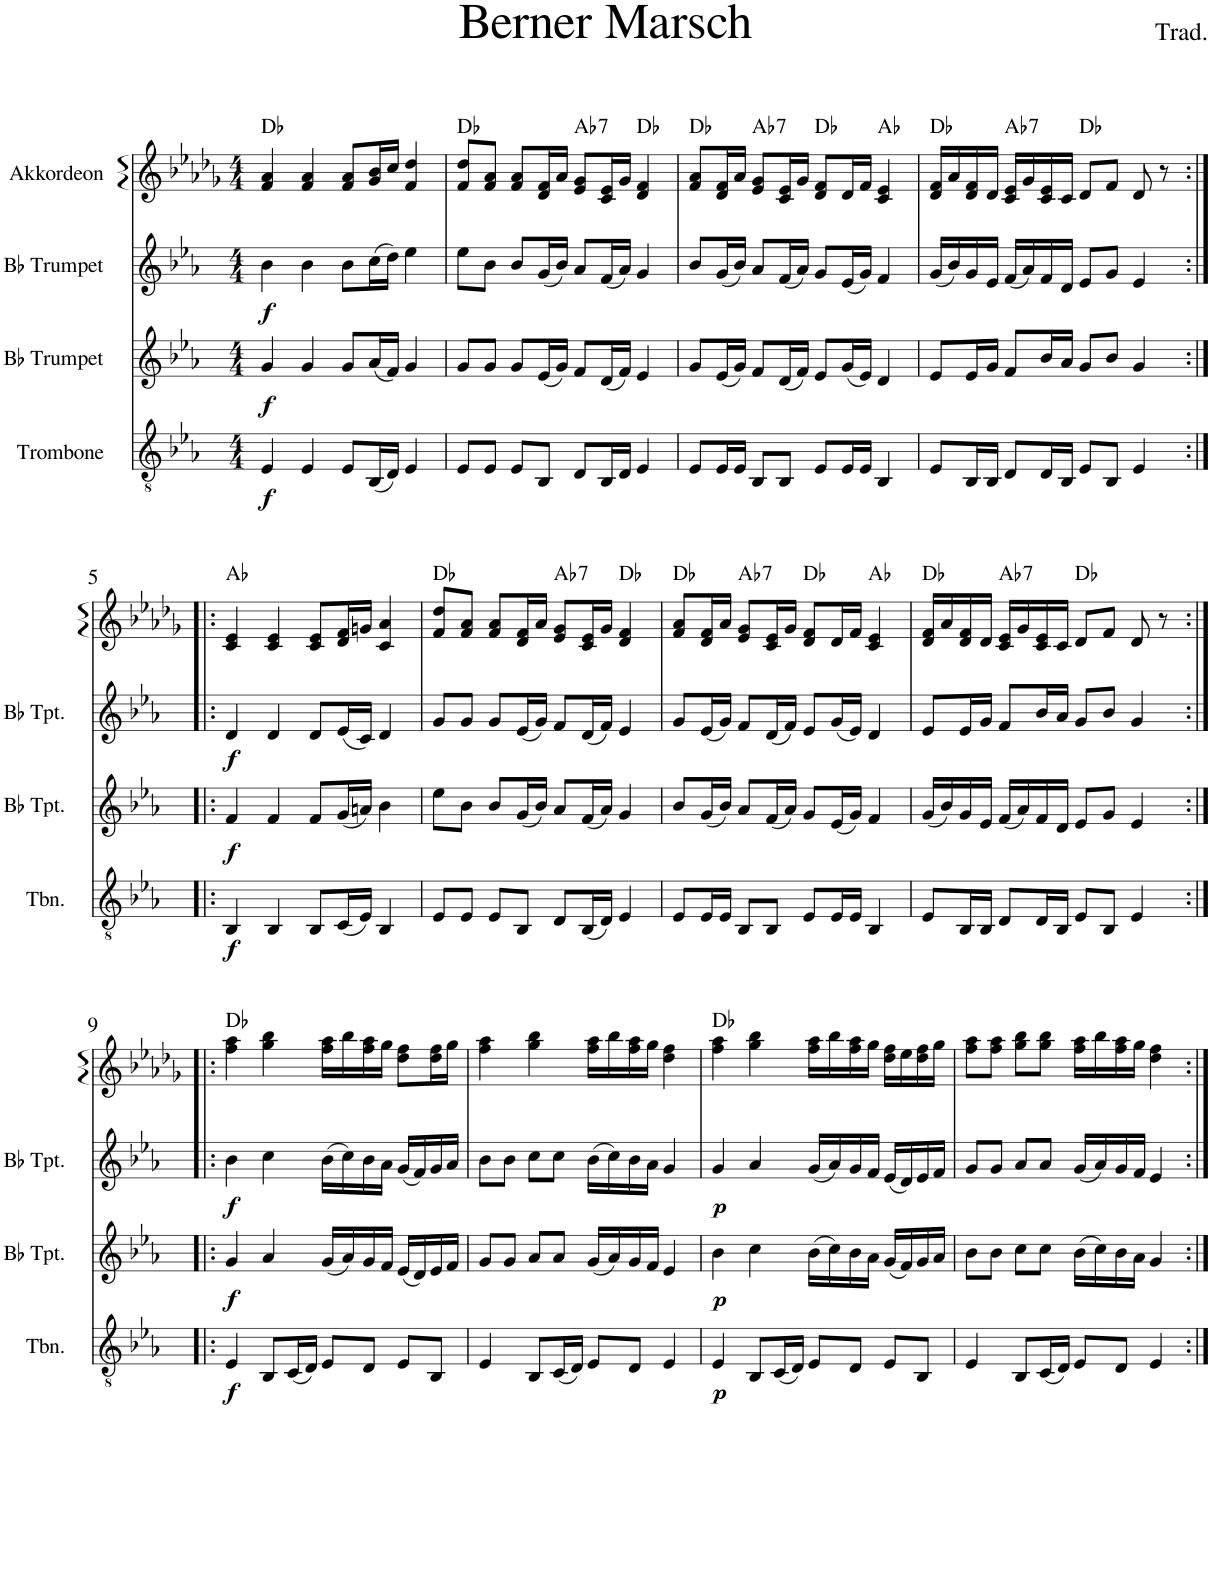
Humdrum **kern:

**kern	**dynam	**kern	**dynam	**kern	**dynam	**kern	**harte
*part4	*part4	*part3	*part3	*part2	*part2	*part1	*part1
*staff4	*staff4	*staff3	*staff3	*staff2	*staff2	*staff1	*
*I"Trombone	*	*I"Bb Trumpet	*	*I"Bb Trumpet	*	*I"Akkordeon	*
*I'Tbn.	*	*I'Bb Tpt.	*	*I'Bb Tpt.	*	*	*
*clefGv2	*	*clefG2	*	*clefG2	*	*clefG2	*
*Trd1c2	*	*Trd1c2	*	*Trd1c2	*	*	*
*k[b-e-a-]	*	*k[b-e-a-]	*	*k[b-e-a-]	*	*k[b-e-a-d-g-]	*
*M4/4	*	*M4/4	*	*M4/4	*	*M4/4	*
=1	=1	=1	=1	=1	=1	=1	=1
!	!LO:DY:b	!	!LO:DY:b	!	!LO:DY:b	!	!
4E-/	f	4g/	f	4b-\	f	4f/ 4a-/	Db:maj
4E-/	.	4g/	.	4b-\	.	4f/ 4a-/	.
8E-/L	.	8g/L	.	8b-\L	.	8f/ 8a-/L	.
(16BB-/L	.	(16a-/L	.	(16cc\L	.	16g-/ 16b-/L	.
16D/JJ)	.	16f/JJ)	.	16dd\JJ)	.	16cc/JJ	.
4E-/	.	4g/	.	4ee-\	.	4f/ 4dd-/	.
=2	=2	=2	=2	=2	=2	=2	=2
8E-/L	.	8g/L	.	8ee-\L	.	8f/ 8dd-/L	Db:maj
8E-/J	.	8g/J	.	8b-\J	.	8f/ 8a-/J	.
8E-/L	.	8g/L	.	8b-/L	.	8f/ 8a-/L	.
8BB-/J	.	(16e-/L	.	(16g/L	.	16d-/ 16f/L	.
.	.	16g/JJ)	.	16b-/JJ)	.	16a-/JJ	.
!	!	!	!	!	!	!	!LO:H:kt=7
8D/L	.	8f/L	.	8a-/L	.	8e-/ 8g-/L	Ab:7
16BB-/L	.	(16d/L	.	(16f/L	.	16c/ 16e-/L	.
16D/JJ	.	16f/JJ)	.	16a-/JJ)	.	16g-/JJ	.
4E-/	.	4e-/	.	4g/	.	4d-/ 4f/	Db:maj
=3	=3	=3	=3	=3	=3	=3	=3
8E-/L	.	8g/L	.	8b-/L	.	8f/ 8a-/L	Db:maj
16E-/L	.	(16e-/L	.	(16g/L	.	16d-/ 16f/L	.
16E-/JJ	.	16g/JJ)	.	16b-/JJ)	.	16a-/JJ	.
!	!	!	!	!	!	!	!LO:H:kt=7
8BB-/L	.	8f/L	.	8a-/L	.	8e-/ 8g-/L	Ab:7
8BB-/J	.	(16d/L	.	(16f/L	.	16c/ 16e-/L	.
.	.	16f/JJ)	.	16a-/JJ)	.	16g-/JJ	.
8E-/L	.	8e-/L	.	8g/L	.	8d-/ 8f/L	Db:maj
16E-/L	.	(16g/L	.	(16e-/L	.	16d-/L	.
16E-/JJ	.	16e-/JJ)	.	16g/JJ)	.	16f/JJ	.
4BB-/	.	4d/	.	4f/	.	4c/ 4e-/	Ab:maj
=4	=4	=4	=4	=4	=4	=4	=4
8E-/L	.	8e-/L	.	(16g/LL	.	16d-/ 16f/LL	Db:maj
.	.	.	.	16b-/)	.	16a-/	.
16BB-/L	.	16e-/L	.	16g/	.	16d-/ 16f/	.
16BB-/JJ	.	16g/JJ	.	16e-/JJ	.	16d-/JJ	.
!	!	!	!	!	!	!	!LO:H:kt=7
8D/L	.	8f/L	.	(16f/LL	.	16c/ 16e-/LL	Ab:7
.	.	.	.	16a-/)	.	16g-/	.
16D/L	.	16b-/L	.	16f/	.	16c/ 16e-/	.
16BB-/JJ	.	16a-/JJ	.	16d/JJ	.	16c/JJ	.
8E-/L	.	8g/L	.	8e-/L	.	8d-/L	Db:maj
8BB-/J	.	8b-/J	.	8g/J	.	8f/J	.
4E-/	.	4g/	.	4e-/	.	8d-/	.
.	.	.	.	.	.	8r	.
!!LO:LB:g=z
=5:|!|:	=5:|!|:	=5:|!|:	=5:|!|:	=5:|!|:	=5:|!|:	=5:|!|:	=5:|!|:
!	!LO:DY:b	!	!LO:DY:b	!	!LO:DY:b	!	!
4BB-/	f	4f/	f	4d/	f	4c/ 4e-/	Ab:maj
4BB-/	.	4f/	.	4d/	.	4c/ 4e-/	.
8BB-/L	.	8f/L	.	8d/L	.	8c/ 8e-/L	.
(16C/L	.	(16g/L	.	(16e-/L	.	16d-/ 16f/L	.
16E-/JJ)	.	16an/JJ)	.	16c/JJ)	.	16gn/JJ	.
4BB-/	.	4b-\	.	4d/	.	4c/ 4a-/	.
=6	=6	=6	=6	=6	=6	=6	=6
8E-/L	.	8ee-\L	.	8g/L	.	8f/ 8dd-/L	Db:maj
8E-/J	.	8b-\J	.	8g/J	.	8f/ 8a-/J	.
8E-/L	.	8b-/L	.	8g/L	.	8f/ 8a-/L	.
8BB-/J	.	(16g/L	.	(16e-/L	.	16d-/ 16f/L	.
.	.	16b-/JJ)	.	16g/JJ)	.	16a-/JJ	.
!	!	!	!	!	!	!	!LO:H:kt=7
8D/L	.	8a-/L	.	8f/L	.	8e-/ 8g-/L	Ab:7
(16BB-/L	.	(16f/L	.	(16d/L	.	16c/ 16e-/L	.
16D/JJ)	.	16a-/JJ)	.	16f/JJ)	.	16g-/JJ	.
4E-/	.	4g/	.	4e-/	.	4d-/ 4f/	Db:maj
=7	=7	=7	=7	=7	=7	=7	=7
8E-/L	.	8b-/L	.	8g/L	.	8f/ 8a-/L	Db:maj
16E-/L	.	(16g/L	.	(16e-/L	.	16d-/ 16f/L	.
16E-/JJ	.	16b-/JJ)	.	16g/JJ)	.	16a-/JJ	.
!	!	!	!	!	!	!	!LO:H:kt=7
8BB-/L	.	8a-/L	.	8f/L	.	8e-/ 8g-/L	Ab:7
8BB-/J	.	(16f/L	.	(16d/L	.	16c/ 16e-/L	.
.	.	16a-/JJ)	.	16f/JJ)	.	16g-/JJ	.
8E-/L	.	8g/L	.	8e-/L	.	8d-/ 8f/L	Db:maj
16E-/L	.	(16e-/L	.	(16g/L	.	16d-/L	.
16E-/JJ	.	16g/JJ)	.	16e-/JJ)	.	16f/JJ	.
4BB-/	.	4f/	.	4d/	.	4c/ 4e-/	Ab:maj
=8	=8	=8	=8	=8	=8	=8	=8
8E-/L	.	(16g/LL	.	8e-/L	.	16d-/ 16f/LL	Db:maj
.	.	16b-/)	.	.	.	16a-/	.
16BB-/L	.	16g/	.	16e-/L	.	16d-/ 16f/	.
16BB-/JJ	.	16e-/JJ	.	16g/JJ	.	16d-/JJ	.
!	!	!	!	!	!	!	!LO:H:kt=7
8D/L	.	(16f/LL	.	8f/L	.	16c/ 16e-/LL	Ab:7
.	.	16a-/)	.	.	.	16g-/	.
16D/L	.	16f/	.	16b-/L	.	16c/ 16e-/	.
16BB-/JJ	.	16d/JJ	.	16a-/JJ	.	16c/JJ	.
8E-/L	.	8e-/L	.	8g/L	.	8d-/L	Db:maj
8BB-/J	.	8g/J	.	8b-/J	.	8f/J	.
4E-/	.	4e-/	.	4g/	.	8d-/	.
.	.	.	.	.	.	8r	.
!!LO:LB:g=z
=9:|!|:	=9:|!|:	=9:|!|:	=9:|!|:	=9:|!|:	=9:|!|:	=9:|!|:	=9:|!|:
!	!LO:DY:b	!	!LO:DY:b	!	!LO:DY:b	!	!
4E-/	f	4g/	f	4b-\	f	4ff\ 4aa-\	Db:maj
8BB-/L	.	4a-/	.	4cc\	.	4gg-\ 4bb-\	.
(16C/L	.	.	.	.	.	.	.
16D/JJ)	.	.	.	.	.	.	.
8E-/L	.	(16g/LL	.	(16b-\LL	.	16ff\ 16aa-\LL	.
.	.	16a-/)	.	16cc\)	.	16bb-\	.
8D/J	.	16g/	.	16b-\	.	16ff\ 16aa-\	.
.	.	16f/JJ	.	16a-\JJ	.	16gg-\JJ	.
8E-/L	.	(16e-/LL	.	(16g/LL	.	8dd-\ 8ff\L	.
.	.	16d/)	.	16f/)	.	.	.
8BB-/J	.	16e-/	.	16g/	.	16dd-\ 16ff\L	.
.	.	16f/JJ	.	16a-/JJ	.	16gg-\JJ	.
=10	=10	=10	=10	=10	=10	=10	=10
4E-/	.	8g/L	.	8b-\L	.	4ff\ 4aa-\	.
.	.	8g/J	.	8b-\J	.	.	.
8BB-/L	.	8a-/L	.	8cc\L	.	4gg-\ 4bb-\	.
(16C/L	.	8a-/J	.	8cc\J	.	.	.
16D/JJ)	.	.	.	.	.	.	.
8E-/L	.	(16g/LL	.	(16b-\LL	.	16ff\ 16aa-\LL	.
.	.	16a-/)	.	16cc\)	.	16bb-\	.
8D/J	.	16g/	.	16b-\	.	16ff\ 16aa-\	.
.	.	16f/JJ	.	16a-\JJ	.	16gg-\JJ	.
4E-/	.	4e-/	.	4g/	.	4dd-\ 4ff\	.
=11	=11	=11	=11	=11	=11	=11	=11
!	!LO:DY:b	!	!LO:DY:b	!	!LO:DY:b	!	!
4E-/	p	4b-\	p	4g/	p	4ff\ 4aa-\	Db:maj
8BB-/L	.	4cc\	.	4a-/	.	4gg-\ 4bb-\	.
(16C/L	.	.	.	.	.	.	.
16D/JJ)	.	.	.	.	.	.	.
8E-/L	.	(16b-\LL	.	(16g/LL	.	16ff\ 16aa-\LL	.
.	.	16cc\)	.	16a-/)	.	16bb-\	.
8D/J	.	16b-\	.	16g/	.	16ff\ 16aa-\	.
.	.	16a-\JJ	.	16f/JJ	.	16gg-\JJ	.
8E-/L	.	(16g/LL	.	(16e-/LL	.	16dd-\ 16ff\LL	.
.	.	16f/)	.	16d/)	.	16ee-\	.
8BB-/J	.	16g/	.	16e-/	.	16dd-\ 16ff\	.
.	.	16a-/JJ	.	16f/JJ	.	16gg-\JJ	.
=12	=12	=12	=12	=12	=12	=12	=12
4E-/	.	8b-\L	.	8g/L	.	8ff\ 8aa-\L	.
.	.	8b-\J	.	8g/J	.	8ff\ 8aa-\J	.
8BB-/L	.	8cc\L	.	8a-/L	.	8gg-\ 8bb-\L	.
(16C/L	.	8cc\J	.	8a-/J	.	8gg-\ 8bb-\J	.
16D/JJ)	.	.	.	.	.	.	.
8E-/L	.	(16b-\LL	.	(16g/LL	.	16ff\ 16aa-\LL	.
.	.	16cc\)	.	16a-/)	.	16bb-\	.
8D/J	.	16b-\	.	16g/	.	16ff\ 16aa-\	.
.	.	16a-\JJ	.	16f/JJ	.	16gg-\JJ	.
4E-/	.	4g/	.	4e-/	.	4dd-\ 4ff\	.
=:|!	=:|!	=:|!	=:|!	=:|!	=:|!	=:|!	=:|!
*-	*-	*-	*-	*-	*-	*-	*-
